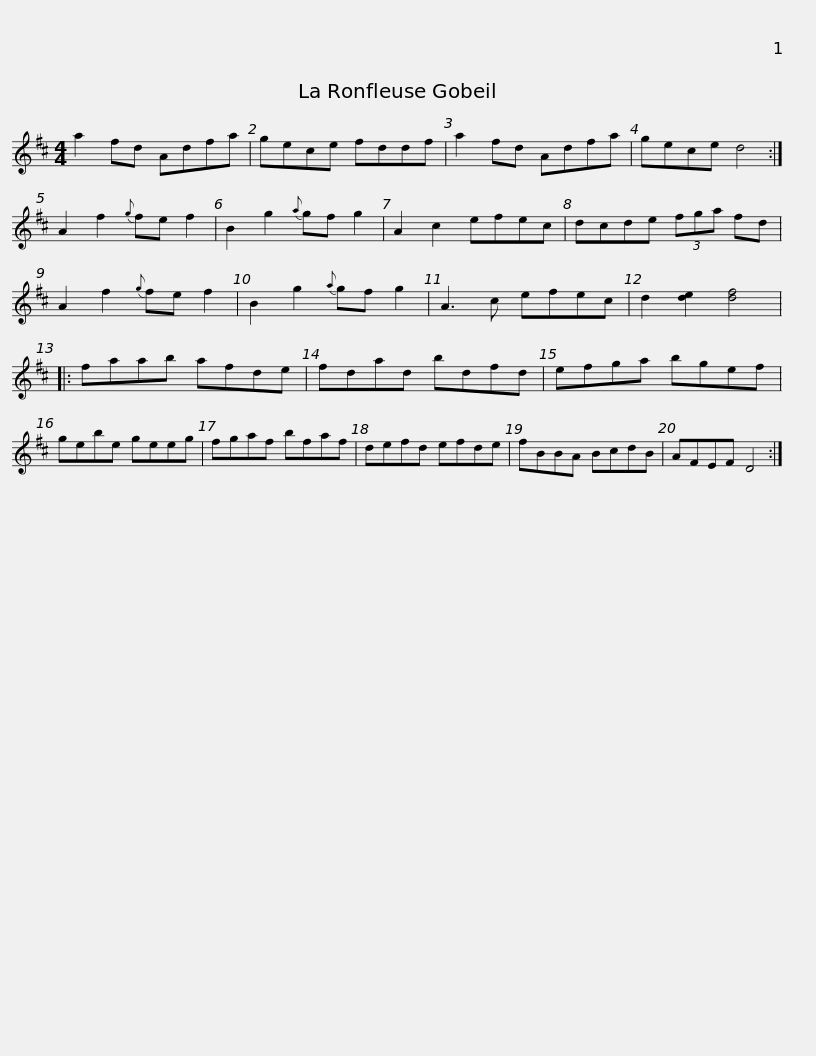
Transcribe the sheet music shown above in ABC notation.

X:1
L:1/8
M:4/4
I:linebreak $
K:D
V:1 treble
V:1
 a2 fd Adfa | gece fddf | a2 fd Adfa | gece d4 :| A2 f2{g} fe f2 | %5
 B2 g2{a} gf g2 |$ A2 c2 efec | dcde (3fga fd | A2 f2{g} fe f2 | B2 g2{a} gf g2 | %10
 A3 c efec | d2 [de]2 [df]4 |:$ faab afde | fdad bdfd | efga bgef | %15
 gebe geeg | fgaf bfaf |$ defd efde | fBBA BcdB | AFEF D4 :| %20
